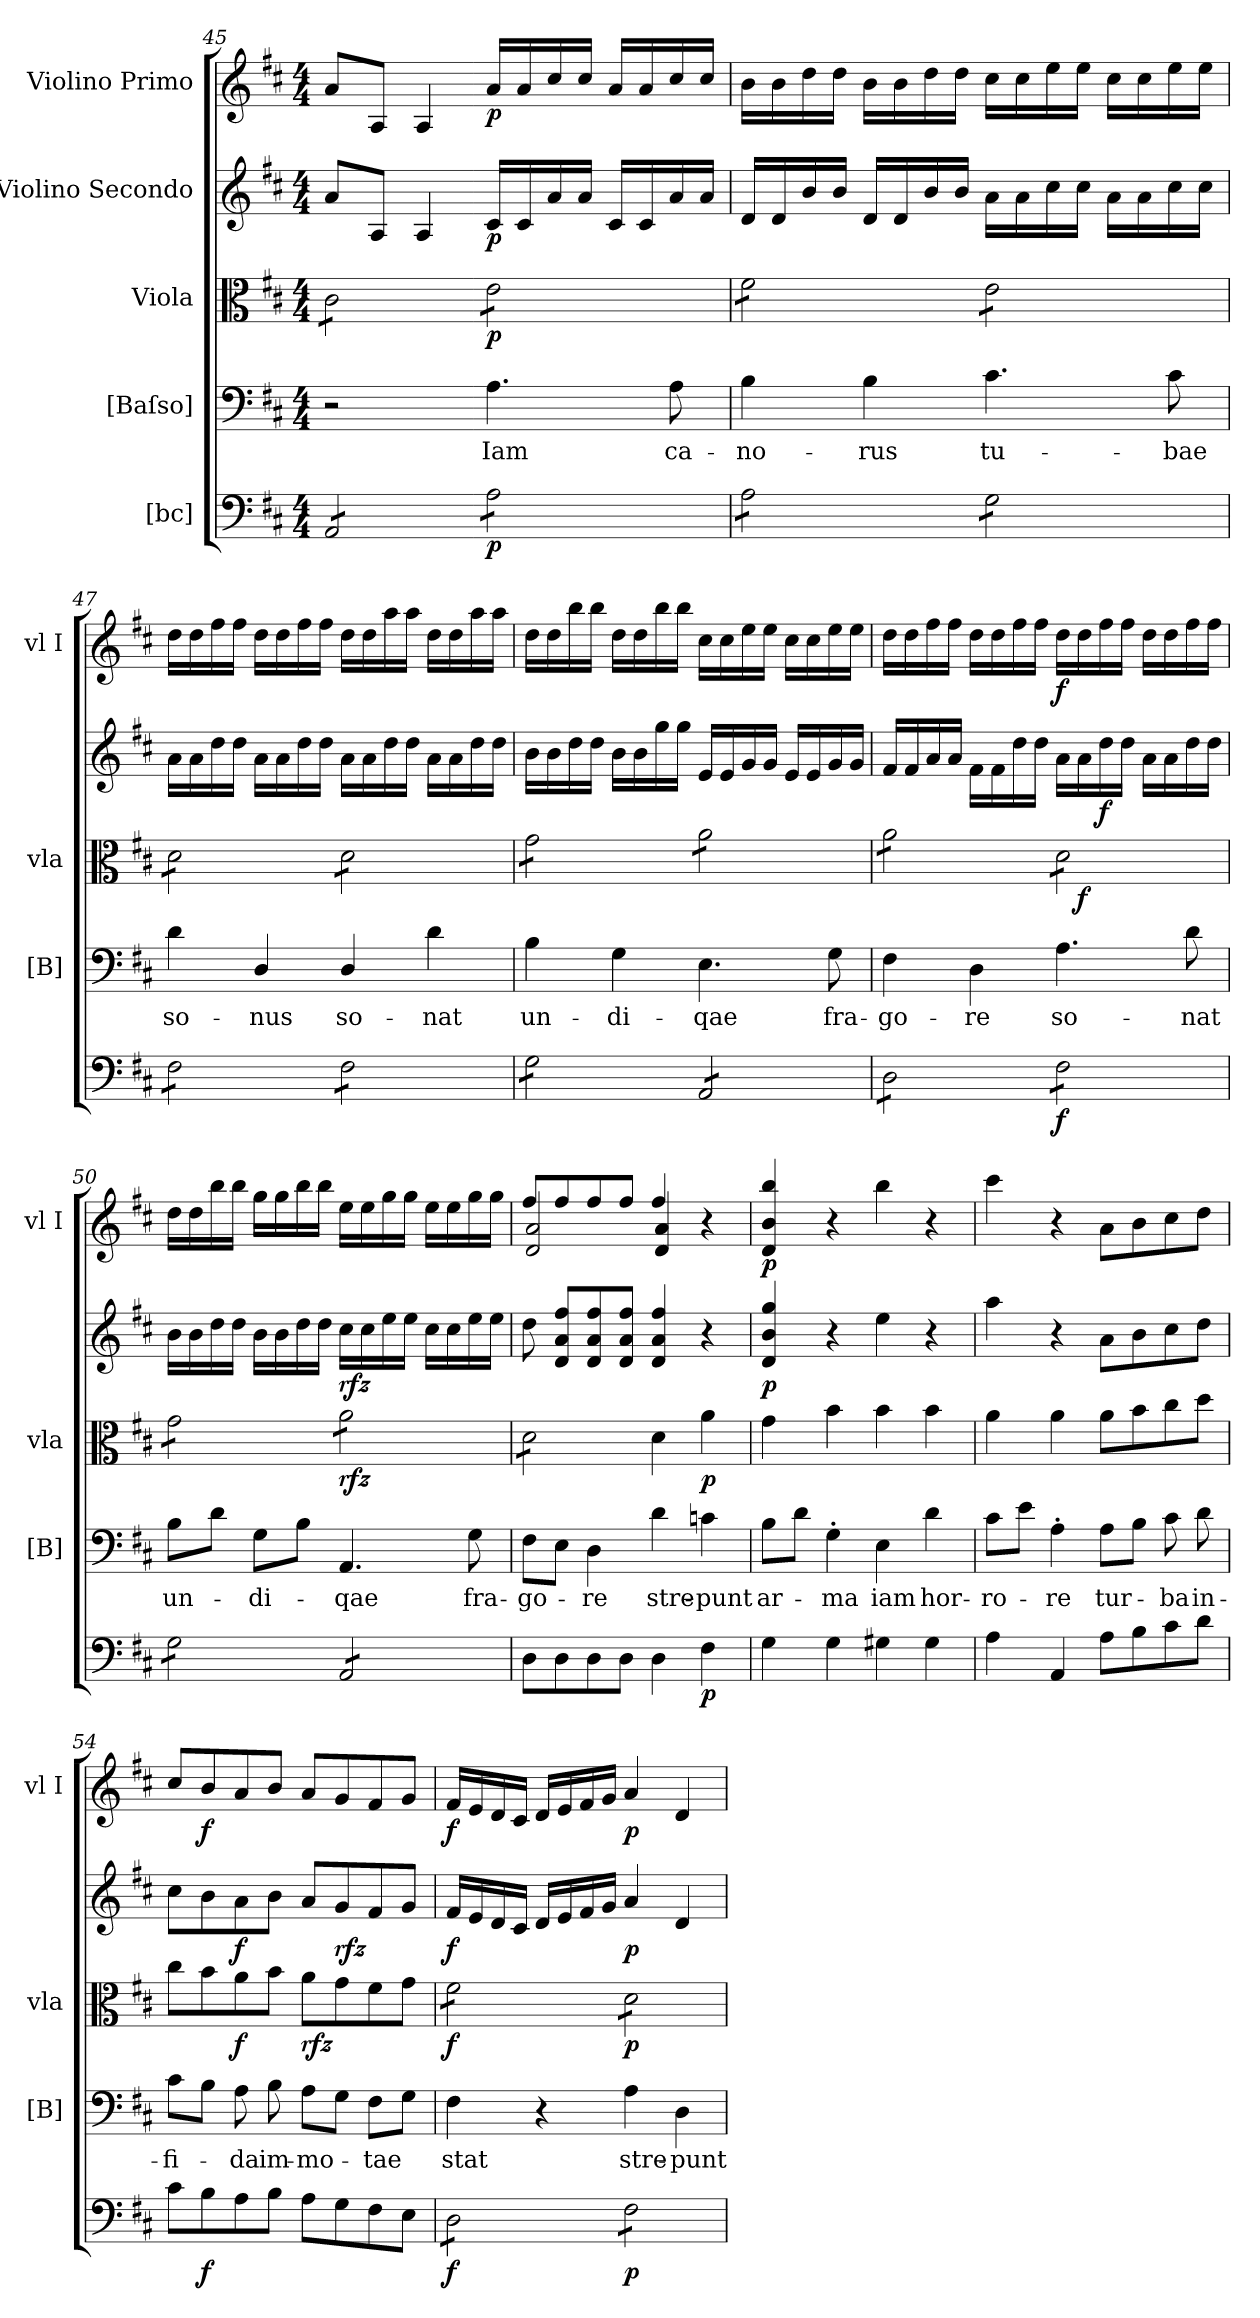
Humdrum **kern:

**kern	**dynam	**kern	**text	**kern	**dynam	**kern	**dynam	**kern	**dynam
*part5	*part5	*part4	*part4	*part3	*part3	*part2	*part2	*part1	*part1
*staff5	*staff5	*staff4	*staff4	*staff3	*staff3	*staff2	*staff2	*staff1	*staff1
*I"[bc]	*	*I"[Baſso]	*	*I"Viola	*	*I"Violino Secondo	*	*I"Violino Primo	*
*	*	*I'[B]	*	*I'vla	*	*	*	*I'vl I	*
*clefF4	*	*clefF4	*	*clefC3	*	*clefG2	*	*clefG2	*
*k[f#c#]	*	*k[f#c#]	*	*k[f#c#]	*	*k[f#c#]	*	*k[f#c#]	*
*M4/4	*	*M4/4	*	*M4/4	*	*M4/4	*	*M4/4	*
=45	=45	=45	=45	=45	=45	=45	=45	=45	=45
*tremolo	*	*	*	*	*	*	*	*	*
*	*	*	*	*tremolo	*	*	*	*	*
8AA/L	.	2r	.	8c#\L	.	8a/L	.	8a/L	.
8AA/	.	.	.	8c#\	.	8A/J	.	8A/J	.
8AA/	.	.	.	8c#\	.	4A/	.	4A/	.
8AA/J	.	.	.	8c#\J	.	.	.	.	.
!	!LO:DY:b	!	!	!	!	!	!	!	!
8A\L	p.	4.A\	Iam	8e\L	p	16c#/LL	p	16a/LL	p.
.	.	.	.	.	.	16c#/	.	16a/	.
8A\	.	.	.	8e\	.	16a/	.	16cc#/	.
.	.	.	.	.	.	16a/JJ	.	16cc#/JJ	.
8A\	.	.	.	8e\	.	16c#/LL	.	16a/LL	.
.	.	.	.	.	.	16c#/	.	16a/	.
8A\J	.	8A\	ca-	8e\J	.	16a/	.	16cc#/	.
.	.	.	.	.	.	16a/JJ	.	16cc#/JJ	.
=46	=46	=46	=46	=46	=46	=46	=46	=46	=46
8A\L	.	4B\	-no-	8f#\L	.	16d/LL	.	16b\LL	.
.	.	.	.	.	.	16d/	.	16b\	.
8A\	.	.	.	8f#\	.	16b/	.	16dd\	.
.	.	.	.	.	.	16b/JJ	.	16dd\JJ	.
8A\	.	4B\	-rus	8f#\	.	16d/LL	.	16b\LL	.
.	.	.	.	.	.	16d/	.	16b\	.
8A\J	.	.	.	8f#\J	.	16b/	.	16dd\	.
.	.	.	.	.	.	16b/JJ	.	16dd\JJ	.
8G\L	.	4.c#\	tu-	8e\L	.	16a\LL	.	16cc#\LL	.
.	.	.	.	.	.	16a\	.	16cc#\	.
8G\	.	.	.	8e\	.	16cc#\	.	16ee\	.
.	.	.	.	.	.	16cc#\JJ	.	16ee\JJ	.
8G\	.	.	.	8e\	.	16a\LL	.	16cc#\LL	.
.	.	.	.	.	.	16a\	.	16cc#\	.
8G\J	.	8c#\	-bae	8e\J	.	16cc#\	.	16ee\	.
.	.	.	.	.	.	16cc#\JJ	.	16ee\JJ	.
=47	=47	=47	=47	=47	=47	=47	=47	=47	=47
8F#\L	.	4d\	so-	8d\L	.	16a\LL	.	16dd\LL	.
.	.	.	.	.	.	16a\	.	16dd\	.
8F#\	.	.	.	8d\	.	16dd\	.	16ff#\	.
.	.	.	.	.	.	16dd\JJ	.	16ff#\JJ	.
8F#\	.	4D/	-nus	8d\	.	16a\LL	.	16dd\LL	.
.	.	.	.	.	.	16a\	.	16dd\	.
8F#\J	.	.	.	8d\J	.	16dd\	.	16ff#\	.
.	.	.	.	.	.	16dd\JJ	.	16ff#\JJ	.
8F#\L	.	4D/	so-	8d\L	.	16a\LL	.	16dd\LL	.
.	.	.	.	.	.	16a\	.	16dd\	.
8F#\	.	.	.	8d\	.	16dd\	.	16aa\	.
.	.	.	.	.	.	16dd\JJ	.	16aa\JJ	.
8F#\	.	4d\	-nat	8d\	.	16a\LL	.	16dd\LL	.
.	.	.	.	.	.	16a\	.	16dd\	.
8F#\J	.	.	.	8d\J	.	16dd\	.	16aa\	.
.	.	.	.	.	.	16dd\JJ	.	16aa\JJ	.
=48	=48	=48	=48	=48	=48	=48	=48	=48	=48
8G\L	.	4B\	un-	8g\L	.	16b\LL	.	16dd\LL	.
.	.	.	.	.	.	16b\	.	16dd\	.
8G\	.	.	.	8g\	.	16dd\	.	16bb\	.
.	.	.	.	.	.	16dd\JJ	.	16bb\JJ	.
8G\	.	4G\	-di-	8g\	.	16b\LL	.	16dd\LL	.
.	.	.	.	.	.	16b\	.	16dd\	.
8G\J	.	.	.	8g\J	.	16gg\	.	16bb\	.
.	.	.	.	.	.	16gg\JJ	.	16bb\JJ	.
8AA/L	.	4.E\	-qae	8a\L	.	16e/LL	.	16cc#\LL	.
.	.	.	.	.	.	16e/	.	16cc#\	.
8AA/	.	.	.	8a\	.	16g/	.	16ee\	.
.	.	.	.	.	.	16g/JJ	.	16ee\JJ	.
8AA/	.	.	.	8a\	.	16e/LL	.	16cc#\LL	.
.	.	.	.	.	.	16e/	.	16cc#\	.
8AA/J	.	8G\	fra-	8a\J	.	16g/	.	16ee\	.
.	.	.	.	.	.	16g/JJ	.	16ee\JJ	.
=49	=49	=49	=49	=49	=49	=49	=49	=49	=49
*^	*	*	*	*^	*	*	*	*	*
8D\L	4..ryy	.	4F#\	-go-	8a\L	2ryy	.	16f#/LL	.	16dd\LL	.
.	.	.	.	.	.	.	.	16f#/	.	16dd\	.
8D\	.	.	.	.	8a\	.	.	16a/	.	16ff#\	.
.	.	.	.	.	.	.	.	16a/JJ	.	16ff#\JJ	.
8D\	.	.	4D\	-re	8a\	.	.	16f#\LL	.	16dd\LL	.
.	.	.	.	.	.	.	.	16f#\	.	16dd\	.
8D\J	.	.	.	.	8a\J	.	.	16dd\	.	16ff#\	.
!	!	!LO:DY:b	!	!	!	!	!	!	!	!	!
.	2ryy	po	.	.	.	.	.	16dd\JJ	.	16ff#\JJ	po&colon;
!	!	!LO:DY:b	!	!	!	!	!	!	!	!	!
8F#\L	.	f.	4.A\	so-	8d\L	16ryy	po	16a\LL	po	16dd\LL	f.
.	.	.	.	.	.	4..ryy	f	16a\	.	16dd\	.
8F#\	.	.	.	.	8d\	.	.	16dd\	f	16ff#\	.
.	.	.	.	.	.	.	.	16dd\JJ	.	16ff#\JJ	.
8F#\	.	.	.	.	8d\	.	.	16a\LL	.	16dd\LL	.
.	.	.	.	.	.	.	.	16a\	.	16dd\	.
8F#\J	.	.	8d\	-nat	8d\J	.	.	16dd\	.	16ff#\	.
.	16ryy	.	.	.	.	.	.	16dd\JJ	.	16ff#\JJ	.
*v	*v	*	*	*	*v	*v	*	*	*	*	*
=50	=50	=50	=50	=50	=50	=50	=50	=50	=50
8G\L	.	8B\L	un-	8g\L	.	16b\LL	.	16dd\LL	.
.	.	.	.	.	.	16b\	.	16dd\	.
8G\	.	8d\J	.	8g\	.	16dd\	.	16bb\	.
.	.	.	.	.	.	16dd\JJ	.	16bb\JJ	.
8G\	.	8G\L	-di-	8g\	.	16b\LL	.	16gg\LL	.
.	.	.	.	.	.	16b\	.	16gg\	.
8G\J	.	8B\J	.	8g\J	.	16dd\	.	16bb\	.
.	.	.	.	.	.	16dd\JJ	.	16bb\JJ	.
!	!LO:DY:b	!	!	!	!	!	!	!	!
8AA/L	rinfz.	4.AA/	-qae	8a\L	rfz	16cc#\LL	rfz	16ee\LL	rinfz&colon;
.	.	.	.	.	.	16cc#\	.	16ee\	.
8AA/	.	.	.	8a\	.	16ee\	.	16gg\	.
.	.	.	.	.	.	16ee\JJ	.	16gg\JJ	.
8AA/	.	.	.	8a\	.	16cc#\LL	.	16ee\LL	.
.	.	.	.	.	.	16cc#\	.	16ee\	.
8AA/J	.	8G\	fra-	8a\J	.	16ee\	.	16gg\	.
*Xtremolo	*	*	*	*	*	*	*	*	*
.	.	.	.	.	.	16ee\JJ	.	16gg\JJ	.
=51	=51	=51	=51	=51	=51	=51	=51	=51	=51
*	*	*	*	*	*	*	*	*^	*
8D\L	.	8F#\L	-go-	8d\L	.	8dd\	.	8ff#/L	2d/ 2a/	.
8D\	.	8E\J	.	8d\	.	8d/ 8a/ 8ff#/L	.	8ff#/	.	.
8D\	.	4D\	-re	8d\	.	8d/ 8a/ 8ff#/	.	8ff#/	.	.
8D\J	.	.	.	8d\J	.	8d/ 8a/ 8ff#/J	.	8ff#/J	.	.
*	*	*	*	*Xtremolo	*	*	*	*	*	*
4D\	.	4d\	stre-	4d\	.	4d/ 4a/ 4ff#/	.	4ff#/	4d/ 4a/	.
!	!LO:DY:b	!	!	!	!	!	!	!	!	!
4F#\	p.	4cn\	-punt	4a\	p	4r	.	4r	4ryy	.
*	*	*	*	*	*	*	*	*v	*v	*
=52	=52	=52	=52	=52	=52	=52	=52	=52	=52
4G\	.	8B\L	ar-	4g\	.	4d/ 4b/ 4gg/	p	4d/ 4b/ 4bb/	p.
.	.	8d\J	.	.	.	.	.	.	.
4G\	.	4G'\	-ma	4b\	.	4r	.	4r	.
4G#X\	.	4E\	iam	4b\	.	4ee\	.	4bb\	.
4G#\	.	4d\	hor-	4b\	.	4r	.	4r	.
=53	=53	=53	=53	=53	=53	=53	=53	=53	=53
4A\	.	8c#\L	-ro-	4a\	.	4aa\	.	4ccc#\	.
.	.	8e\J	.	.	.	.	.	.	.
4AA/	.	4A'\	-re	4a\	.	4r	.	4r	.
8A\L	.	8A\L	tur-	8a\L	.	8a\L	.	8a\L	.
8B\	.	8B\J	.	8b\	.	8b\	.	8b\	.
8c#\	.	8c#\	-ba	8cc#\	.	8cc#\	.	8cc#\	.
8d\J	.	8d\	in-	8dd\J	.	8dd\J	.	8dd\J	.
=54	=54	=54	=54	=54	=54	=54	=54	=54	=54
!	!LO:DY:b	!	!	!	!	!	!	!	!
8c#\L	po.	8c#\L	-fi-	8cc#\L	.	8cc#\L	.	8cc#/L	po.
!	!LO:DY:b	!	!	!	!	!	!	!	!
8B\	f.	8B\J	.	8b\	po	8b\	po	8b/	f.
8A\	.	8A\	-da	8a\	f	8a\	f	8a/	.
8B\J	.	8B\	im-	8b\J	.	8b\J	.	8b/J	.
!	!LO:DY:b	!	!	!	!	!	!	!	!
8A\L	rinfz.	8A\L	-mo-	8a\L	rfz	8a/L	.	8a/L	rinfz.
8G\	.	8G\J	.	8g\	.	8g/	rfz	8g/	.
8F#\	.	8F#\L	-tae	8f#\	.	8f#/	.	8f#/	.
8E\J	.	8G\J	.	8g\J	.	8g/J	.	8g/J	.
=55	=55	=55	=55	=55	=55	=55	=55	=55	=55
!	!LO:DY:b	!	!	!	!	!	!	!	!
*tremolo	*	*	*	*	*	*	*	*	*
*	*	*	*	*tremolo	*	*	*	*	*
8D\L	f	4F#\	stat	8f#\L	f	16f#/LL	f	16f#/LL	f.
.	.	.	.	.	.	16e/	.	16e/	.
8D\	.	.	.	8f#\	.	16d/	.	16d/	.
.	.	.	.	.	.	16c#/JJ	.	16c#/JJ	.
8D\	.	4r	.	8f#\	.	16d/LL	.	16d/LL	.
.	.	.	.	.	.	16e/	.	16e/	.
8D\J	.	.	.	8f#\J	.	16f#/	.	16f#/	.
.	.	.	.	.	.	16g/JJ	.	16g/JJ	.
!	!LO:DY:b	!	!	!	!	!	!	!	!
8F#\L	p	4A\	stre-	8d\L	p	4a/	p	4a/	p.
8F#\	.	.	.	8d\	.	.	.	.	.
8F#\	.	4D\	-punt	8d\	.	4d/	.	4d/	.
8F#\J	.	.	.	8d\J	.	.	.	.	.
*	*	*	*	*Xtremolo	*	*	*	*	*
*Xtremolo	*	*	*	*	*	*	*	*	*
=	=	=	=	=	=	=	=	=	=
*-	*-	*-	*-	*-	*-	*-	*-	*-	*-
